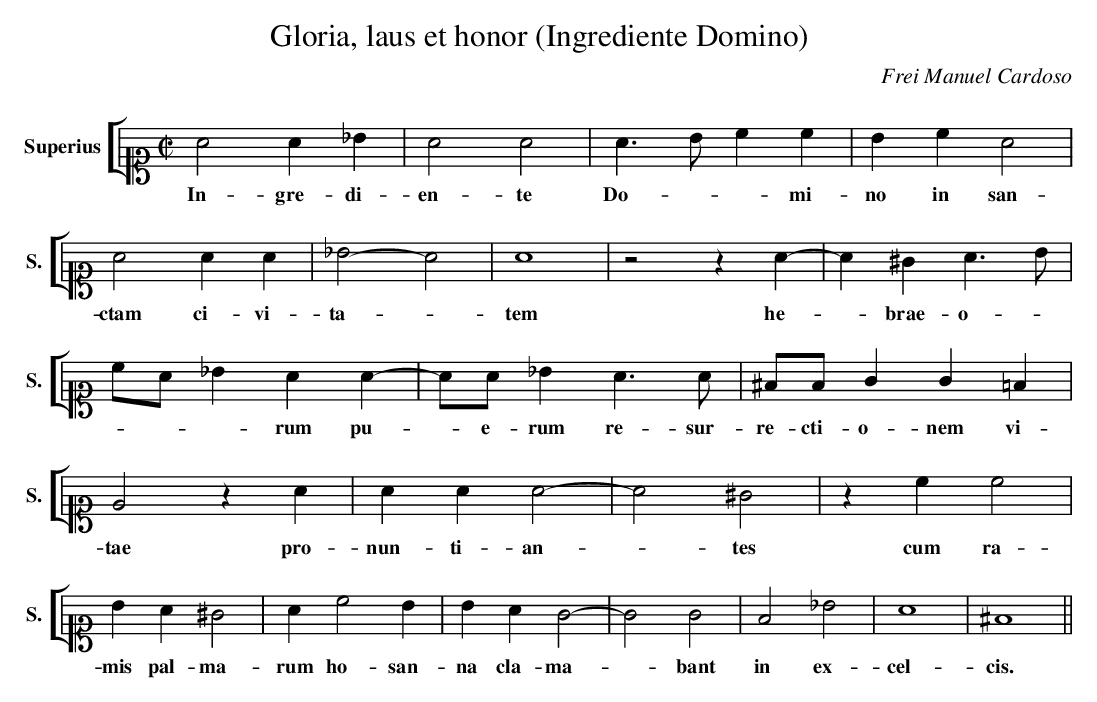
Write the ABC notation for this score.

X:1
T:Gloria, laus et honor (Ingrediente Domino)
C:Frei Manuel Cardoso
M:C|
L:1/4
K:C
V: 1 clef=alto1 name="Superius" sname="S."
%%staves [ 1 ]
A2 A _B | A2 A2 | A3/ B/ c c | B c A2 | A2 A A | _B2- A2 | A4 | z2 z A- | A ^G A3/ B/ |
w: In-gre-di-en-te Do---mi-no in  san-ctam ci-vi-ta--tem he--brae-o--
c/A/ _B A A- | A/A/ _B A3/ A/ | ^F/F/ G G =F | E2 z A | A A A2- | A2 ^G2 | z c c2 |
w: ---rum pu--e-rum re-sur-re-cti-o-nem vi-tae pro-nun-ti-an--tes cum ra-
B A ^G2 | A c2 B | B A G2- | G2 G2 | F2 _B2 | A4 | ^F4 ||
w: mis pal-ma-rum ho-san-na cla-ma--bant in ex-cel-cis.
